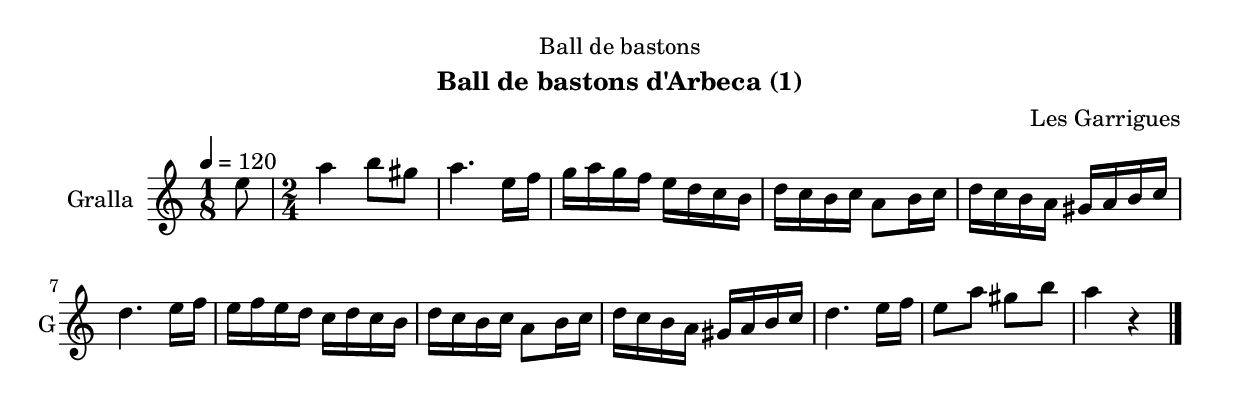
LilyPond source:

\version "2.22.1"

\header {
  dedication="Ball de bastons"
  title=""
  subtitle="Ball de bastons d'Arbeca (1)"
  subsubtitle=""
  poet=""
  meter=""
  piece=""
  composer="Les Garrigues"
  arranger=""
  opus=""
  instrument=""
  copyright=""
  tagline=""
}

liniaroAa =
\relative e''
{
  \tempo 4=120
  \clef treble
  \key c \major
  \time 1/8
  e8  |
  \time 2/4   a4 b8 gis  |
  a4. e16 f  |
  g16 a g f e d c b  |
  %05
  d16 c b c a8 b16 c  |
  d16 c b a gis a b c  |
  d4. e16 f  |
  e16 f e d c d c b  |
  d16 c b c a8 b16 c  |
  %10
  d16 c b a gis a b c  |
  d4. e16 f  |
  e8 a gis b  |
  a4 r4  \bar "|." % kompletite
}

\score {
  \new StaffGroup {
    \override Score.RehearsalMark #'self-alignment-X = #LEFT
    <<
      \new Staff \with {instrumentName = #"Gralla" shortInstrumentName = #"G"} \liniaroAa
    >>
  }
  \layout {}
}
\score { \unfoldRepeats
  \new StaffGroup {
    \override Score.RehearsalMark #'self-alignment-X = #LEFT
    <<
      \new Staff \with {instrumentName = #"Gralla" shortInstrumentName = #"G"} \liniaroAa
    >>
  }
  \midi {
    \set Staff.midiInstrument = "oboe"
    \set DrumStaff.midiInstrument = "drums"
  }
}
